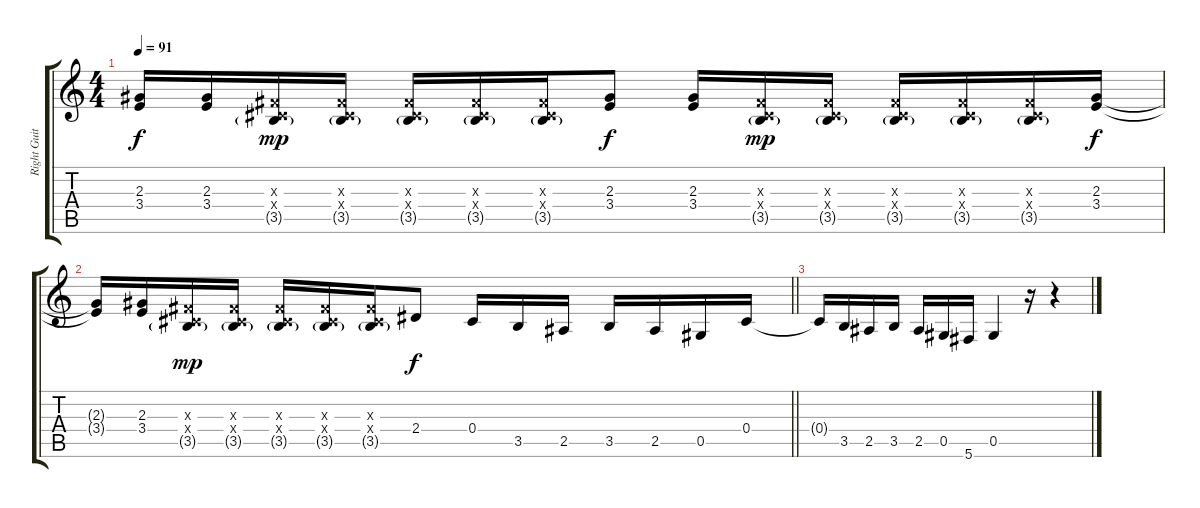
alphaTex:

\track ("Right Guitar" "Right Guit") {instrument overdrivenguitar}
\staff {score tabs}
\tuning (Eb4 Bb3 Gb3 Db3 Ab2 Db2) {hide}
\ts (4 4)
\tempo 91
\clef g2
\ks c
(2.3{t} 3.4{t}).16{dy f} (2.3 3.4).16 (0.3{x} 0.4{x} 3.5{g}).16{dy mp} (0.3{x} 0.4{x} 3.5{g}).16 (0.3{x} 0.4{x} 3.5{g}).16 (0.3{x} 0.4{x} 3.5{g}).16 (0.3{x} 0.4{x} 3.5{g}).16 (2.3 3.4).8{dy f} (2.3 3.4).16 (0.3{x} 0.4{x} 3.5{g}).16{dy mp} (0.3{x} 0.4{x} 3.5{g}).16 (0.3{x} 0.4{x} 3.5{g}).16 (0.3{x} 0.4{x} 3.5{g}).16 (0.3{x} 0.4{x} 3.5{g}).16 (2.3 3.4).16{dy f} |
\barLineRight lightlight
(2.3{t} 3.4{t}).16 (2.3 3.4).16 (0.3{x} 0.4{x} 3.5{g}).16{dy mp} (0.3{x} 0.4{x} 3.5{g}).16 (0.3{x} 0.4{x} 3.5{g}).16 (0.3{x} 0.4{x} 3.5{g}).16 (0.3{x} 0.4{x} 3.5{g}).16 2.4.8{dy f} 0.4.16 3.5.16 2.5.16 3.5.16 2.5.16 0.5.16 0.4.16 |
0.4{t}.16 3.5.16 2.5.16 3.5.16 2.5.16 0.5.16 5.6.16 0.5.4 r.16 r.4
